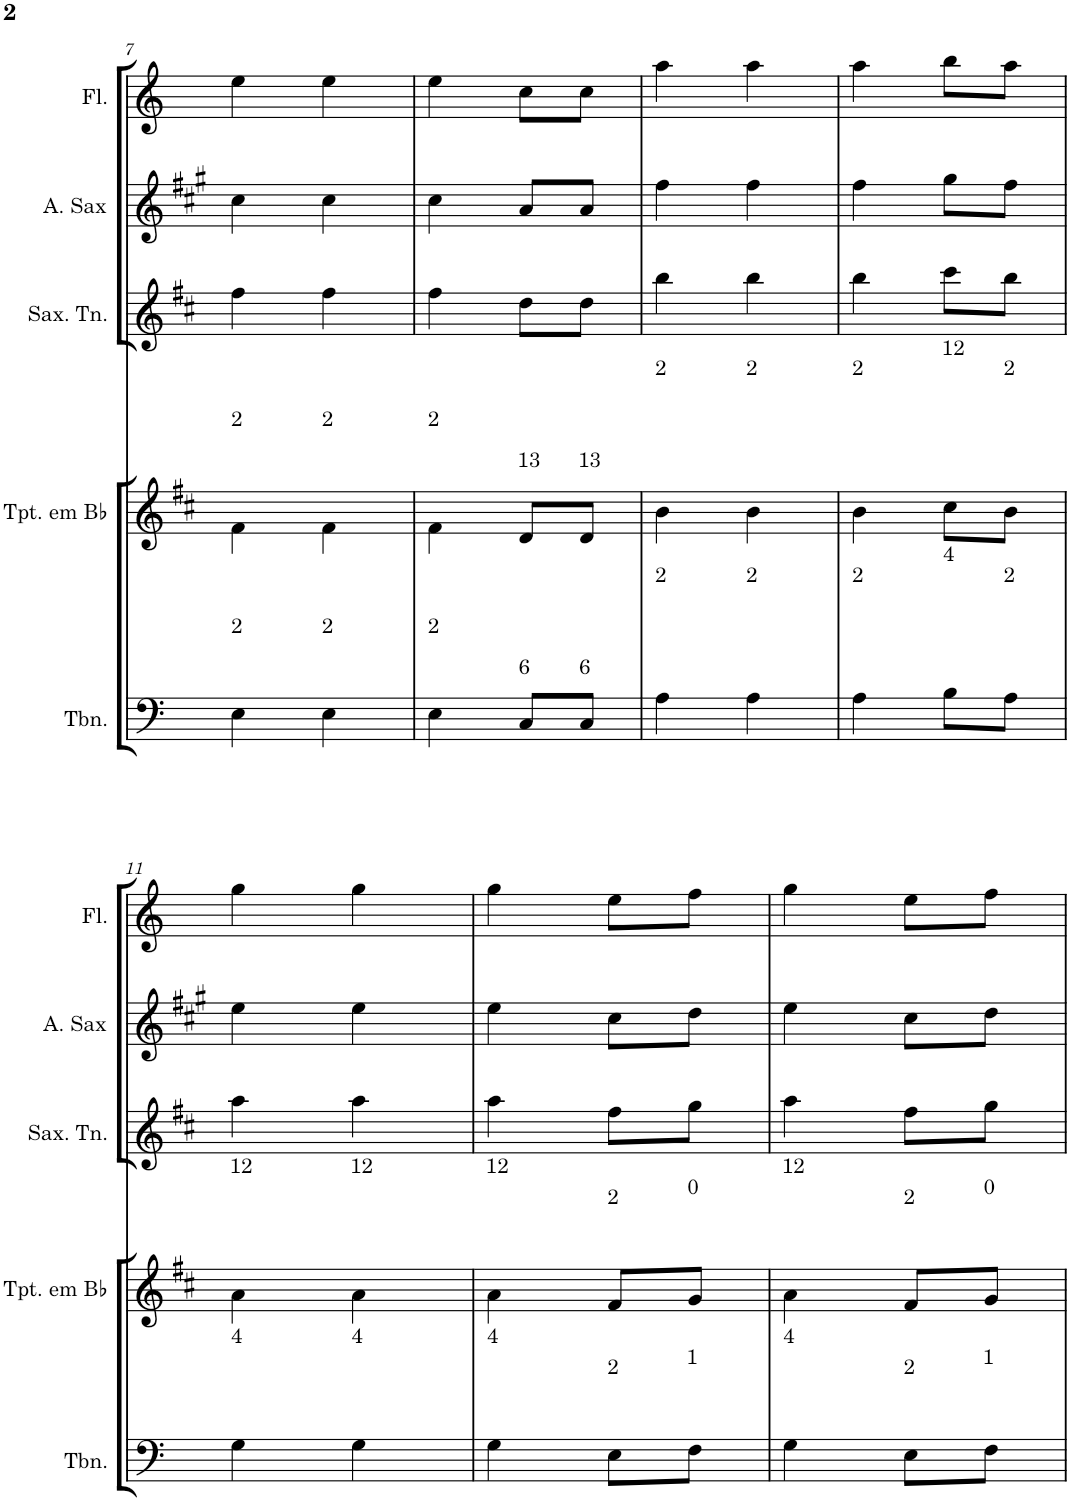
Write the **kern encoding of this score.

**kern	**kern	**kern	**kern	**kern
*part5	*part4	*part3	*part2	*part1
*staff5	*staff4	*staff3	*staff2	*staff1
*I"Trombone	*I"Trompete em Bb	*I"Saxofone Tenor	*I"Saxofone Alto	*I"Flauta Transversal
*I'Tbn.	*I'Tpt. em Bb	*I'Sax. Tn.	*	*I'Fl.
!!LO:PB:g=z
*clefF4	*clefG2	*clefG2	*clefG2	*clefG2
*	*Trd1c2	*Trd8c14	*Trd5c9	*
*k[]	*k[f#c#]	*k[f#c#]	*k[f#c#g#]	*k[]
*M2/4	*M2/4	*M2/4	*M2/4	*M2/4
=7	=7	=7	=7	=7
!	!LO:TX:a:t=2	!	!	!
!LO:TX:a:t=2	!	!	!	!
4E\	4f#\	4ff#\	4cc#\	4ee\
!	!LO:TX:a:t=2	!	!	!
!LO:TX:a:t=2	!	!	!	!
4E\	4f#\	4ff#\	4cc#\	4ee\
=8	=8	=8	=8	=8
!	!LO:TX:a:t=2	!	!	!
!LO:TX:a:t=2	!	!	!	!
4E\	4f#\	4ff#\	4cc#\	4ee\
!	!LO:TX:a:t=13	!	!	!
!LO:TX:a:t=6	!	!	!	!
8C/L	8d/L	8dd\L	8a/L	8cc\L
!	!LO:TX:a:t=13	!	!	!
!LO:TX:a:t=6	!	!	!	!
8C/J	8d/J	8dd\J	8a/J	8cc\J
=9	=9	=9	=9	=9
!	!LO:TX:a:t=2	!	!	!
!LO:TX:a:t=2	!	!	!	!
4A\	4b\	4bb\	4ff#\	4aa\
!	!LO:TX:a:t=2	!	!	!
!LO:TX:a:t=2	!	!	!	!
4A\	4b\	4bb\	4ff#\	4aa\
=10	=10	=10	=10	=10
!	!LO:TX:a:t=2	!	!	!
!LO:TX:a:t=2	!	!	!	!
4A\	4b\	4bb\	4ff#\	4aa\
!	!LO:TX:a:t=12	!	!	!
!LO:TX:a:t=4	!	!	!	!
8B\L	8cc#\L	8ccc#\L	8gg#\L	8bb\L
!	!LO:TX:a:t=2	!	!	!
!LO:TX:a:t=2	!	!	!	!
8A\J	8b\J	8bb\J	8ff#\J	8aa\J
!!LO:LB:g=z
=11	=11	=11	=11	=11
!	!LO:TX:a:t=12	!	!	!
!LO:TX:a:t=4	!	!	!	!
4G\	4a\	4aa\	4ee\	4gg\
!	!LO:TX:a:t=12	!	!	!
!LO:TX:a:t=4	!	!	!	!
4G\	4a\	4aa\	4ee\	4gg\
=12	=12	=12	=12	=12
!	!LO:TX:a:t=12	!	!	!
!LO:TX:a:t=4	!	!	!	!
4G\	4a\	4aa\	4ee\	4gg\
!	!LO:TX:a:t=2	!	!	!
!LO:TX:a:t=2	!	!	!	!
8E\L	8f#/L	8ff#\L	8cc#\L	8ee\L
!	!LO:TX:a:t=0	!	!	!
!LO:TX:a:t=1	!	!	!	!
8F\J	8g/J	8gg\J	8dd\J	8ff\J
=13	=13	=13	=13	=13
!	!LO:TX:a:t=12	!	!	!
!LO:TX:a:t=4	!	!	!	!
4G\	4a\	4aa\	4ee\	4gg\
!	!LO:TX:a:t=2	!	!	!
!LO:TX:a:t=2	!	!	!	!
8E\L	8f#/L	8ff#\L	8cc#\L	8ee\L
!	!LO:TX:a:t=0	!	!	!
!LO:TX:a:t=1	!	!	!	!
8F\J	8g/J	8gg\J	8dd\J	8ff\J
=	=	=	=	=
*-	*-	*-	*-	*-
